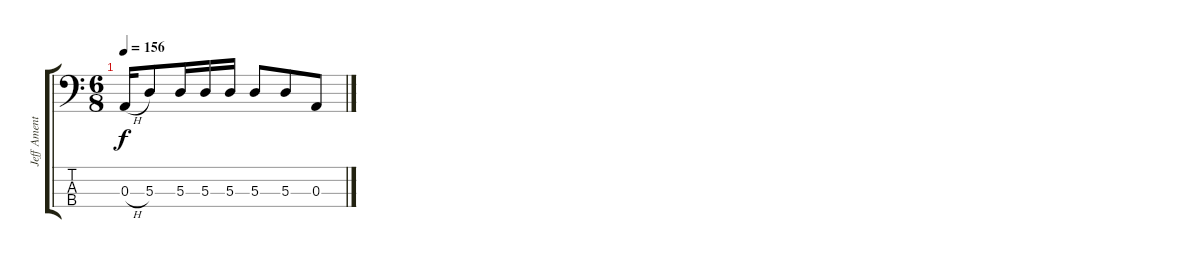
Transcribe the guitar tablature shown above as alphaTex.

\track ("Jeff Ament" "Jeff Ament") {instrument electricbassfinger}
\staff {score tabs}
\tuning (G2 D2 A1 E1) {hide}
\ts (6 8)
\tempo 156
\clef f4
\ks c
0.3{h}.16{dy f} 5.3.8 5.3.16 5.3.16 5.3.16 5.3.8 5.3.8 0.3.8
